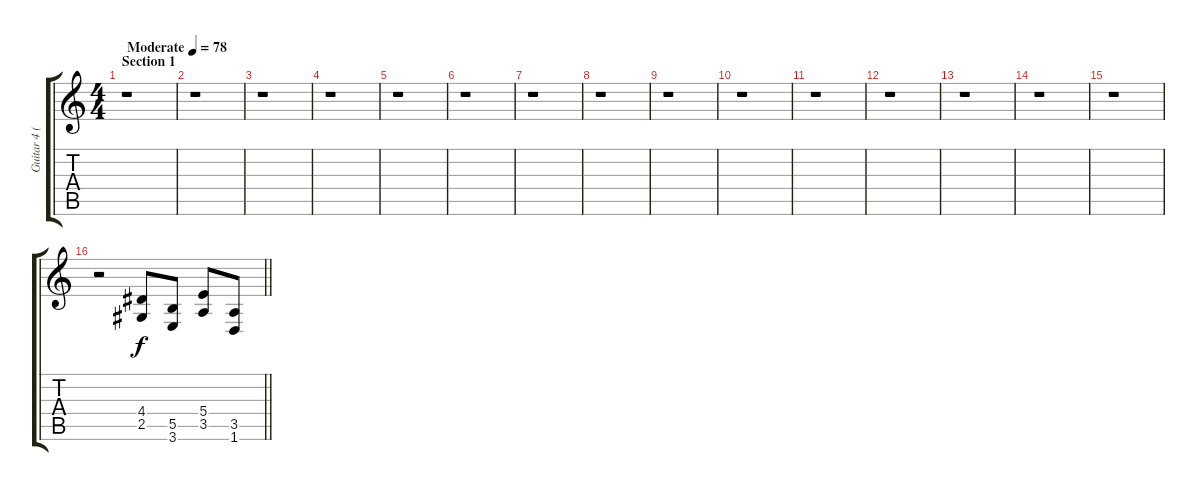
\track ("Guitar 4 (Distortion)" "Guitar 4 (") {instrument distortionguitar}
\staff {score tabs}
\tuning (Db4 Ab3 E3 B2 Gb2 Db2) {hide}
\ts (4 4)
\section ("" "Section 1")
\tempo (78 "Moderate")
\clef g2
\ks c
r.1{dy f instrument distortionguitar} |
r.1 |
r.1 |
r.1 |
r.1 |
r.1 |
r.1 |
r.1 |
r.1 |
r.1 |
r.1 |
r.1 |
r.1 |
r.1 |
r.1 |
\barLineRight lightlight
r.2 (4.4 2.5).8 (5.5 3.6).8 (5.4 3.5).8 (3.5 1.6).8
